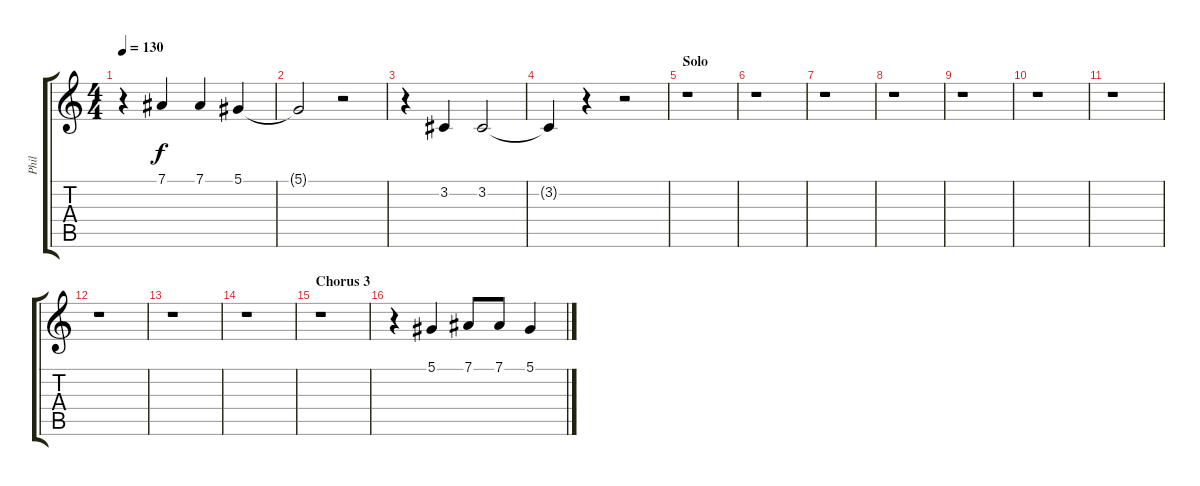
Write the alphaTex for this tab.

\track ("Phil" "Phil") {instrument baritonesax}
\staff {score tabs}
\tuning (Eb4 Bb3 Gb3 Db3 Ab2 Eb2) {hide}
\ts (4 4)
\tempo 130
\clef g2
\ks c
r.4{dy f} 7.1.4 7.1.4 5.1.4 |
5.1{t}.2 r.2 |
r.4 3.2.4 3.2.2 |
3.2{t}.4 r.4 r.2 |
\section ("" "Solo")
r.1 |
r.1 |
r.1 |
r.1 |
r.1 |
r.1 |
r.1 |
r.1 |
r.1 |
r.1 |
\section ("" "Chorus 3")
r.1 |
r.4 5.1.4 7.1.8 7.1.8 5.1.4
